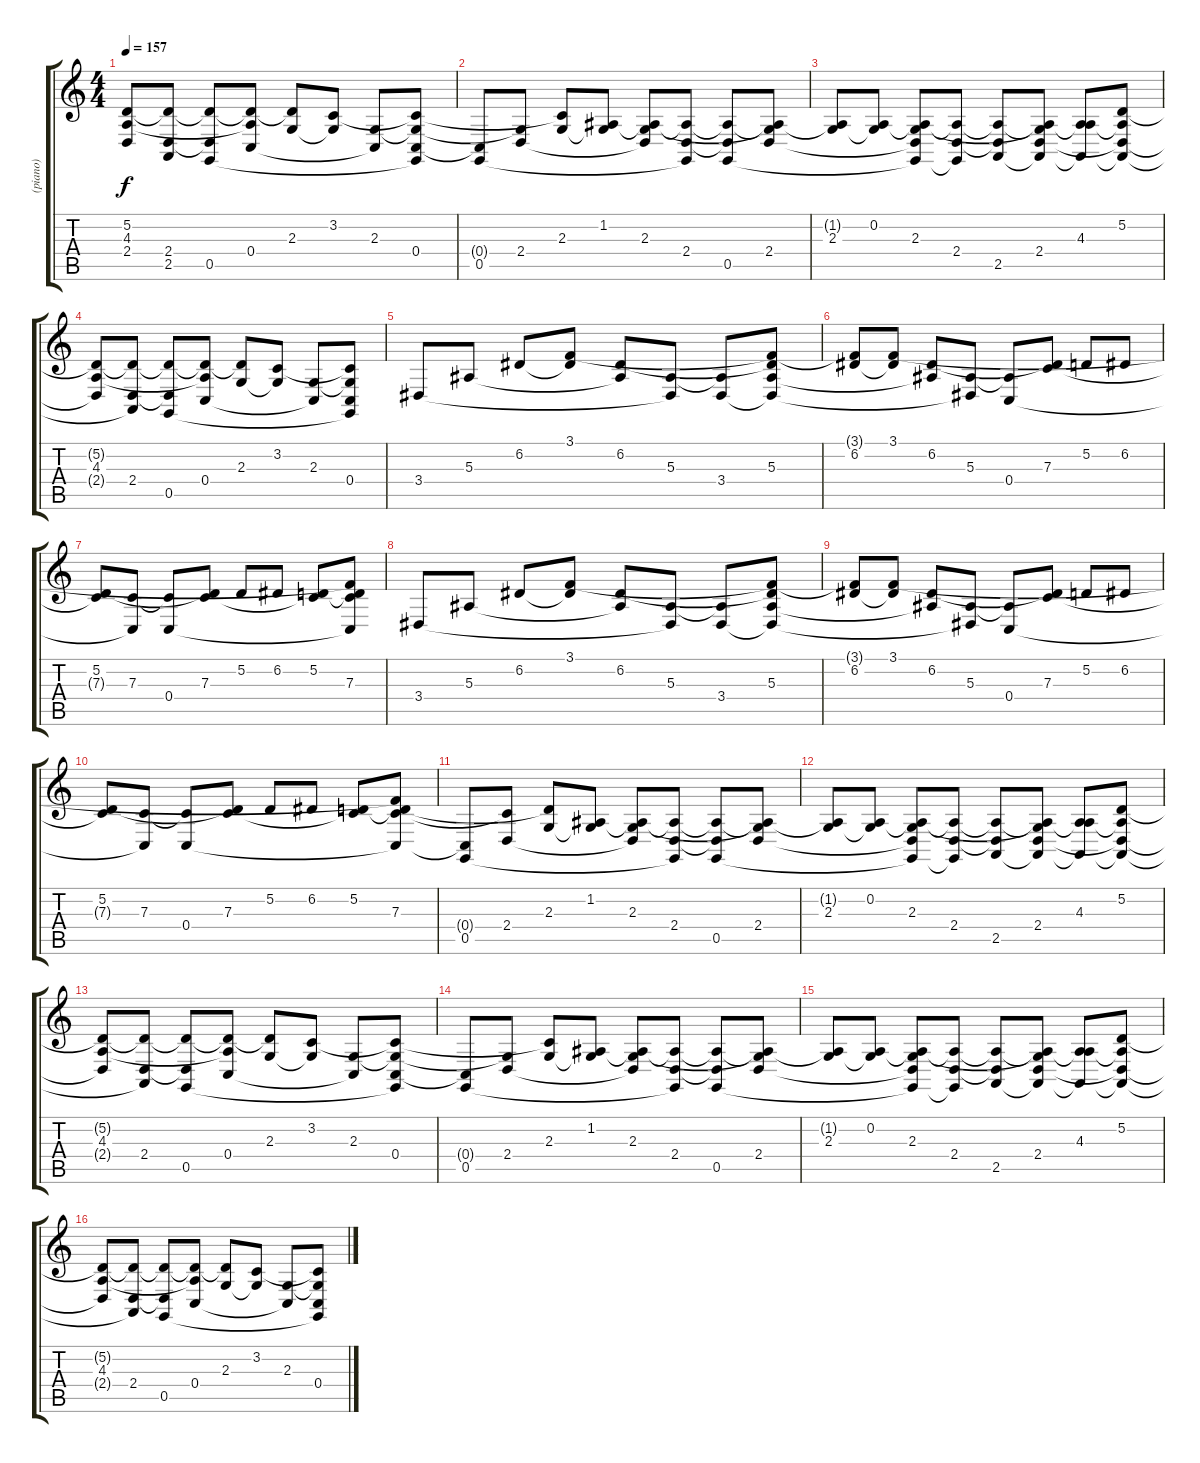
\track ("(piano)" "(piano)") {instrument electricgrandpiano}
\staff {score tabs}
\tuning (D4 A3 F3 C3 G2 D2) {hide}
\ts (4 4)
\tempo 157
\clef g2
\ks c
(5.2{t} 4.3 2.4{t}).8{dy f} (5.2{t} 2.4 2.5{t}).8 (5.2{t} 2.4{t} 0.5).8 (5.2{t} 4.3{t} 0.4).8 (5.2{t} 2.3).8 (3.2 2.3{t}).8 (2.3 0.4{t}).8 (3.2{t} 2.3{t} 0.4 0.5{t}).8 |
(0.4{t} 0.5).8 (2.3{t} 2.4).8 (3.2{t} 2.3).8 (1.2 2.3{t}).8 (1.2{t} 2.3 2.4{t}).8 (1.2{t} 2.4 0.5{t}).8 (1.2{t} 2.4{t} 0.5).8 (1.2{t} 2.3{t} 2.4).8 |
(1.2{t} 2.3).8 (0.2 2.3{t}).8 (0.2{t} 2.3 2.4{t} 0.5{t}).8 (0.2{t} 2.4 0.5{t}).8 (0.2{t} 2.4{t} 2.5).8 (0.2{t} 2.3{t} 2.4 2.5{t}).8 (0.2{t} 4.3 2.5{t}).8 (5.2 4.3{t} 2.4{t} 2.5{t}).8 |
(5.2{t} 4.3 2.4{t}).8 (5.2{t} 2.4 2.5{t}).8 (5.2{t} 2.4{t} 0.5).8 (5.2{t} 4.3{t} 0.4).8 (5.2{t} 2.3).8 (3.2 2.3{t}).8 (2.3 0.4{t}).8 (3.2{t} 2.3{t} 0.4 0.5{t}).8 |
3.4.8{volume 15} 5.3.8 6.2.8 (3.1 6.2{t}).8 (6.2 5.3{t}).8 (5.3 3.4{t}).8 (5.3{t} 3.4).8 (3.1{t} 6.2{t} 5.3 3.4{t}).8 |
(3.1{t} 6.2).8 (3.1 6.2{t}).8 (6.2 5.3{t}).8 (5.3 3.4{t}).8 (5.3{t} 0.4).8 (6.2{t} 7.3).8 5.2.8 6.2.8 |
(5.2 7.3{t}).8 (7.3 0.4{t}).8 (7.3{t} 0.4).8 (5.2{t} 7.3).8 5.2.8 6.2.8 (5.2 7.3{t}).8 (3.1{t} 5.2{t} 7.3 0.4{t}).8 |
3.4.8 5.3.8 6.2.8 (3.1 6.2{t}).8 (6.2 5.3{t}).8 (5.3 3.4{t}).8 (5.3{t} 3.4).8 (3.1{t} 6.2{t} 5.3 3.4{t}).8 |
(3.1{t} 6.2).8 (3.1 6.2{t}).8 (6.2 5.3{t}).8 (5.3 3.4{t}).8 (5.3{t} 0.4).8 (6.2{t} 7.3).8 5.2.8 6.2.8 |
(5.2 7.3{t}).8 (7.3 0.4{t}).8 (7.3{t} 0.4).8 (5.2{t} 7.3).8 5.2.8 6.2.8 (5.2 7.3{t}).8 (3.1{t} 5.2{t} 7.3 0.4{t}).8 |
(0.4{t} 0.5).8 (7.3{t} 2.4).8 (5.2{t} 2.3).8 (1.2 2.3{t}).8 (1.2{t} 2.3 2.4{t}).8 (1.2{t} 2.4 0.5{t}).8 (1.2{t} 2.4{t} 0.5).8 (1.2{t} 2.3{t} 2.4).8 |
(1.2{t} 2.3).8 (0.2 2.3{t}).8 (0.2{t} 2.3 2.4{t} 0.5{t}).8 (0.2{t} 2.4 0.5{t}).8 (0.2{t} 2.4{t} 2.5).8 (0.2{t} 2.3{t} 2.4 2.5{t}).8 (0.2{t} 4.3 2.5{t}).8 (5.2 4.3{t} 2.4{t} 2.5{t}).8 |
(5.2{t} 4.3 2.4{t}).8 (5.2{t} 2.4 2.5{t}).8 (5.2{t} 2.4{t} 0.5).8 (5.2{t} 4.3{t} 0.4).8 (5.2{t} 2.3).8 (3.2 2.3{t}).8 (2.3 0.4{t}).8 (3.2{t} 2.3{t} 0.4 0.5{t}).8 |
(0.4{t} 0.5).8 (2.3{t} 2.4).8 (3.2{t} 2.3).8 (1.2 2.3{t}).8 (1.2{t} 2.3 2.4{t}).8 (1.2{t} 2.4 0.5{t}).8 (1.2{t} 2.4{t} 0.5).8 (1.2{t} 2.3{t} 2.4).8 |
(1.2{t} 2.3).8 (0.2 2.3{t}).8 (0.2{t} 2.3 2.4{t} 0.5{t}).8 (0.2{t} 2.4 0.5{t}).8 (0.2{t} 2.4{t} 2.5).8 (0.2{t} 2.3{t} 2.4 2.5{t}).8 (0.2{t} 4.3 2.5{t}).8 (5.2 4.3{t} 2.4{t} 2.5{t}).8 |
(5.2{t} 4.3 2.4{t}).8 (5.2{t} 2.4 2.5{t}).8 (5.2{t} 2.4{t} 0.5).8 (5.2{t} 4.3{t} 0.4).8 (5.2{t} 2.3).8 (3.2 2.3{t}).8 (2.3 0.4{t}).8 (3.2{t} 2.3{t} 0.4 0.5{t}).8
